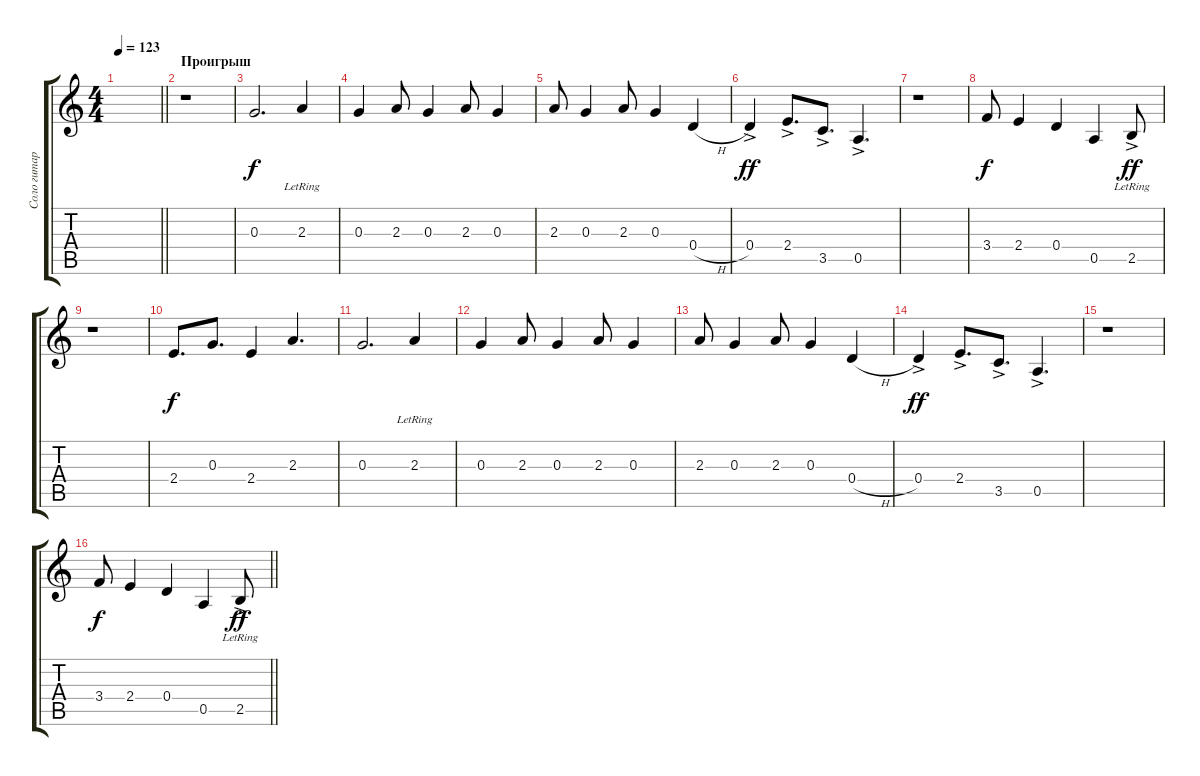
\track ("Соло гитара" "Соло гитар") {instrument electricguitarjazz}
\staff {score tabs}
\tuning (E4 B3 G3 D3 A2 E2) {hide}
\ts (4 4)
\tempo 123
\clef g2
\barLineRight lightlight
\ks c
|
\section ("" "Проигрыш")
r.1 |
0.3.2{d dy f} 2.3{lr}.4 |
0.3.4 2.3.8 0.3.4 2.3.8 0.3.4 |
2.3.8 0.3.4 2.3.8 0.3.4 0.4{h}.4 |
0.4{ac}.4{dy ff} 2.4{ac}.8{d} 3.5{ac}.8{d} 0.5{ac}.4{d} |
r.1 |
3.4.8{dy f} 2.4.4 0.4.4 0.5.4 2.5{ac lr}.8{dy ff} |
r.1 |
2.4.8{d dy f} 0.3.8{d} 2.4.4 2.3.4{d} |
0.3.2{d} 2.3{lr}.4 |
0.3.4 2.3.8 0.3.4 2.3.8 0.3.4 |
2.3.8 0.3.4 2.3.8 0.3.4 0.4{h}.4 |
0.4{ac}.4{dy ff} 2.4{ac}.8{d} 3.5{ac}.8{d} 0.5{ac}.4{d} |
r.1 |
\barLineRight lightlight
3.4.8{dy f} 2.4.4 0.4.4 0.5.4 2.5{ac lr}.8{dy ff}
